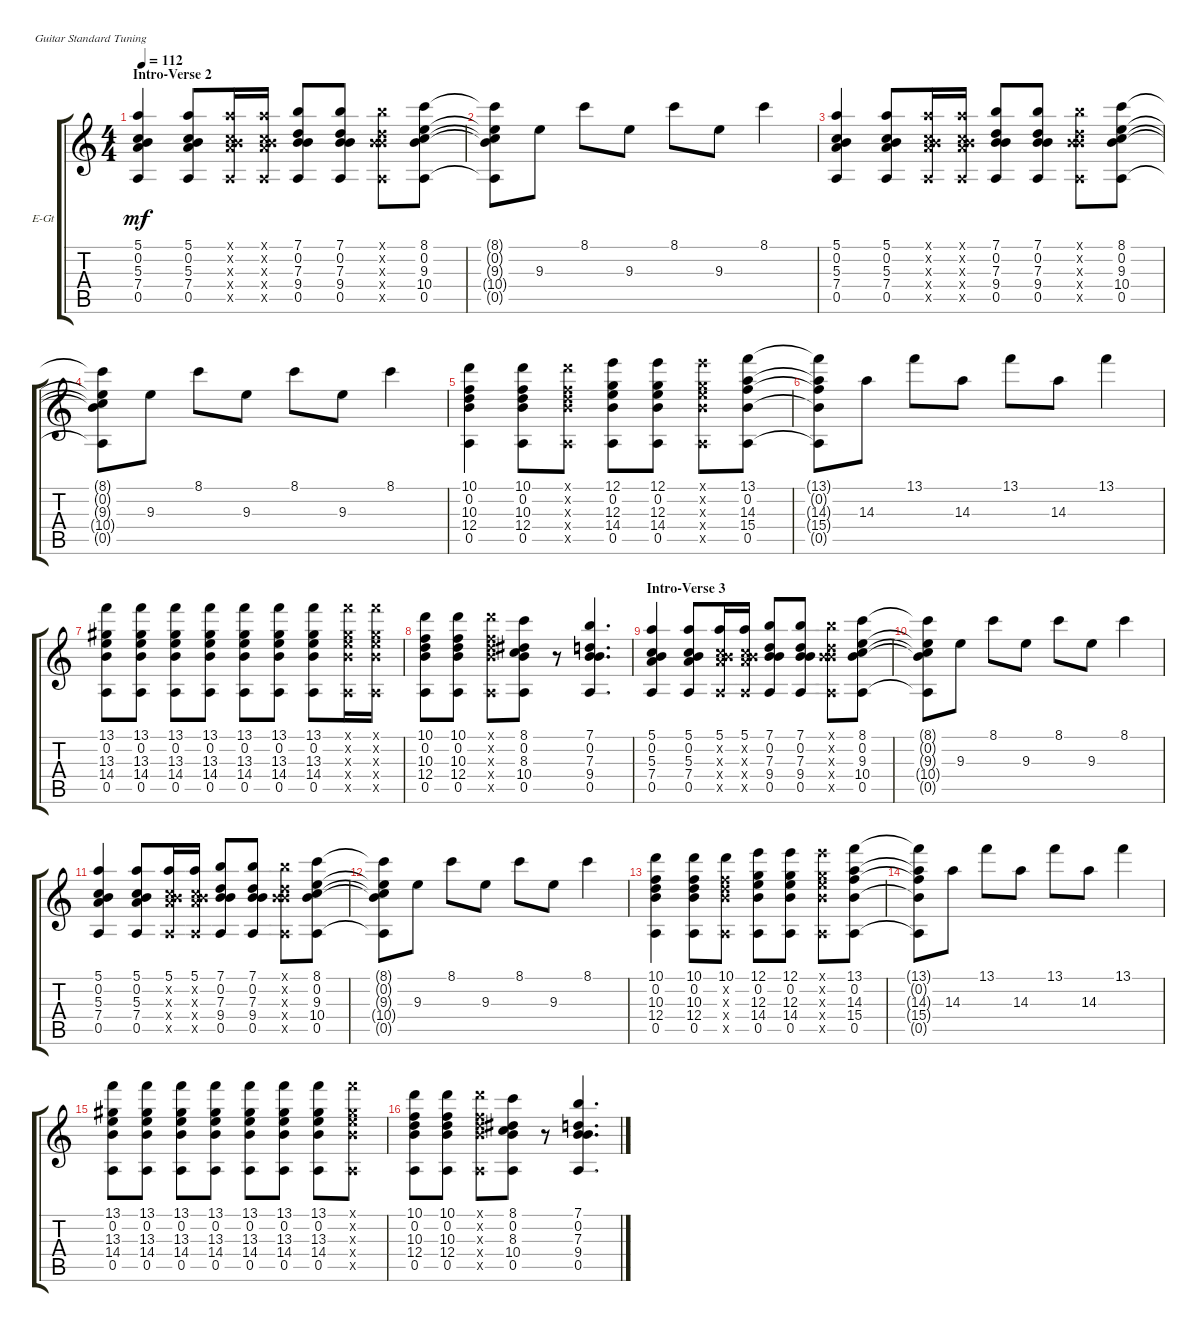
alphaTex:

\bracketExtendMode groupsimilarinstruments
\firstSystemTrackNameOrientation horizontal
\otherSystemsTrackNameOrientation horizontal
\track ("guitar clean (Artur Potemkin)" "E-Gt") {instrument electricguitarclean}
\staff {score tabs}
\tuning (E4 B3 G3 D3 A2 E2)
\ts (4 4)
\section ("" "Intro-Verse 2")
\tempo 112
\clef g2
\scale
0.333333
\ks aminor
(5.1 0.2 5.3 7.4 0.5).4{dy mf} (5.1 0.2 5.3 7.4 0.5).8 (5.1{x} 0.2{x} 5.3{x} 7.4{x} 0.5{x}).16 (5.1{x} 0.2{x} 5.3{x} 7.4{x} 0.5{x}).16 (7.1 0.2 7.3 9.4 0.5).8 (7.1 0.2 7.3 9.4 0.5).8 (7.1{x} 0.2{x} 7.3{x} 9.4{x} 0.5{x}).8 (8.1 0.2 9.3 10.4 0.5).8 |
\scale
0.333333 (8.1{t} 0.2{t} 9.3{t} 10.4{t} 0.5{t}).8 9.3.8 8.1.8 9.3.8 8.1.8 9.3.8 8.1.4 |
\scale
0.333333 (5.1 0.2 5.3 7.4 0.5).4 (5.1 0.2 5.3 7.4 0.5).8 (5.1{x} 0.2{x} 5.3{x} 7.4{x} 0.5{x}).16 (5.1{x} 0.2{x} 5.3{x} 7.4{x} 0.5{x}).16 (7.1 0.2 7.3 9.4 0.5).8 (7.1 0.2 7.3 9.4 0.5).8 (7.1{x} 0.2{x} 7.3{x} 9.4{x} 0.5{x}).8 (8.1 0.2 9.3 10.4 0.5).8 |
\scale
0.333333 (8.1{t} 0.2{t} 9.3{t} 10.4{t} 0.5{t}).8 9.3.8 8.1.8 9.3.8 8.1.8 9.3.8 8.1.4 |
\scale
0.333333 (10.1 0.2 10.3 12.4 0.5).4 (10.1 0.2 10.3 12.4 0.5).8 (10.1{x} 0.2{x} 10.3{x} 12.4{x} 0.5{x}).8 (12.1 0.2 12.3 14.4 0.5).8 (12.1 0.2 12.3 14.4 0.5).8 (12.1{x} 0.2{x} 12.3{x} 14.4{x} 0.5{x}).8 (13.1 0.2 14.3 15.4 0.5).8 |
\scale
0.333333 (13.1{t} 0.2{t} 14.3{t} 15.4{t} 0.5{t}).8 14.3.8 13.1.8 14.3.8 13.1.8 14.3.8 13.1.4 |
\scale
0.333333 (13.1 0.2 13.3 14.4 0.5).8 (13.1 0.2 13.3 14.4 0.5).8 (13.1 0.2 13.3 14.4 0.5).8 (13.1 0.2 13.3 14.4 0.5).8 (13.1 0.2 13.3 14.4 0.5).8 (13.1 0.2 13.3 14.4 0.5).8 (13.1 0.2 13.3 14.4 0.5).8 (13.1{x} 0.2{x} 13.3{x} 14.4{x} 0.5{x}).16 (13.1{x} 0.2{x} 13.3{x} 14.4{x} 0.5{x}).16 |
\scale
0.333333 (10.1 0.2 10.3 12.4 0.5).8 (10.1 0.2 10.3 12.4 0.5).8 (10.1{x} 0.2{x} 10.3{x} 12.4{x} 0.5{x}).8 (8.1 0.2 8.3 10.4 0.5).8 r.8 (7.1 0.2 7.3 9.4 0.5).4{d} |
\section ("" "Intro-Verse 3")
\scale
0.333333 (5.1 0.2 5.3 7.4 0.5).4 (5.1 0.2 5.3 7.4 0.5).8 (5.1 0.2{x} 5.3{x} 7.4{x} 0.5{x}).16 (5.1 0.2{x} 5.3{x} 7.4{x} 0.5{x}).16 (7.1 0.2 7.3 9.4 0.5).8 (7.1 0.2 7.3 9.4 0.5).8 (7.1{x} 0.2{x} 7.3{x} 9.4{x} 0.5{x}).8 (8.1 0.2 9.3 10.4 0.5).8 |
\scale
0.333333 (8.1{t} 0.2{t} 9.3{t} 10.4{t} 0.5{t}).8 9.3.8 8.1.8 9.3.8 8.1.8 9.3.8 8.1.4 |
\scale
0.333333 (5.1 0.2 5.3 7.4 0.5).4 (5.1 0.2 5.3 7.4 0.5).8 (5.1 0.2{x} 5.3{x} 7.4{x} 0.5{x}).16 (5.1 0.2{x} 5.3{x} 7.4{x} 0.5{x}).16 (7.1 0.2 7.3 9.4 0.5).8 (7.1 0.2 7.3 9.4 0.5).8 (7.1{x} 0.2{x} 7.3{x} 9.4{x} 0.5{x}).8 (8.1 0.2 9.3 10.4 0.5).8 |
\scale
0.333333 (8.1{t} 0.2{t} 9.3{t} 10.4{t} 0.5{t}).8 9.3.8 8.1.8 9.3.8 8.1.8 9.3.8 8.1.4 |
\scale
0.333333 (10.1 0.2 10.3 12.4 0.5).4 (10.1 0.2 10.3 12.4 0.5).8 (10.1 0.2{x} 10.3{x} 12.4{x} 0.5{x}).8 (12.1 0.2 12.3 14.4 0.5).8 (12.1 0.2 12.3 14.4 0.5).8 (12.1{x} 0.2{x} 12.3{x} 14.4{x} 0.5{x}).8 (13.1 0.2 14.3 15.4 0.5).8 |
\scale
0.333333 (13.1{t} 0.2{t} 14.3{t} 15.4{t} 0.5{t}).8 14.3.8 13.1.8 14.3.8 13.1.8 14.3.8 13.1.4 |
\scale
0.333333 (13.1 0.2 13.3 14.4 0.5).8 (13.1 0.2 13.3 14.4 0.5).8 (13.1 0.2 13.3 14.4 0.5).8 (13.1 0.2 13.3 14.4 0.5).8 (13.1 0.2 13.3 14.4 0.5).8 (13.1 0.2 13.3 14.4 0.5).8 (13.1 0.2 13.3 14.4 0.5).8 (13.1{x} 0.2{x} 13.3{x} 14.4{x} 0.5{x}).8 |
\scale
0.333333 (10.1 0.2 10.3 12.4 0.5).8 (10.1 0.2 10.3 12.4 0.5).8 (10.1{x} 0.2{x} 10.3{x} 12.4{x} 0.5{x}).8 (8.1 0.2 8.3 10.4 0.5).8 r.8 (7.1 0.2 7.3 9.4 0.5).4{d}
